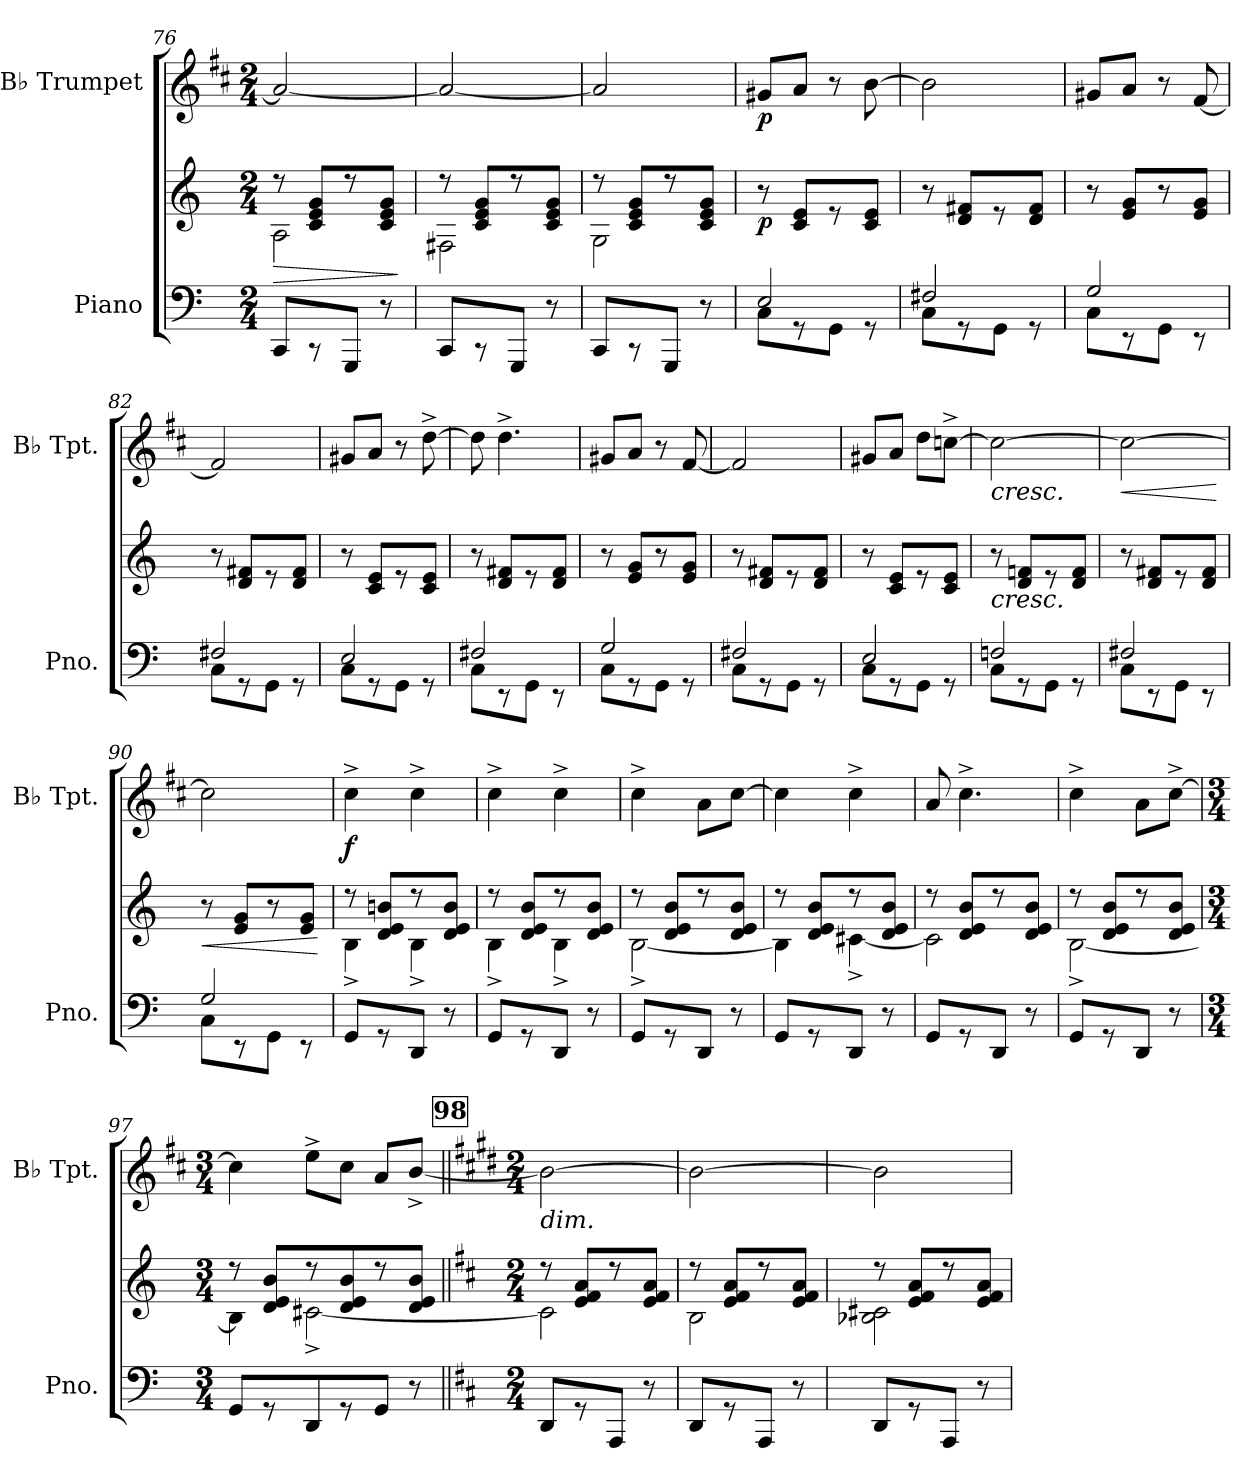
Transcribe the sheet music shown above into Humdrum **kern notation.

**kern	**kern	**dynam	**kern	**dynam
*part2	*part2	*part2	*part1	*part1
*staff3	*staff2	*staff2/3	*staff1	*staff1
*I"Piano	*	*	*I"B♭ Trumpet	*
*I'Pno.	*	*	*I'B♭ Tpt.	*
*clefF4	*clefG2	*	*clefG2	*
*	*	*	*ITrd1c2	*
*k[]	*k[]	*	*k[]	*
*M2/4	*M2/4	*	*M2/4	*
=76	=76	=76	=76	=76
!	!	!LO:HP:b	!	!
*	*^	*	*	*
8CC/L	8r	2A\	>	2g/_	.
8r	8c/ 8e/ 8g/L	.	.	.	.
8GGG/J	8r	.	.	.	.
8r	8c/ 8e/ 8g/J	.	.	.	.
*	*v	*v	*	*	*
.	.	]	.	.
=77	=77	=77	=77	=77
*	*^	*	*	*
8CC/L	8r	2F#X\	.	2g/_	.
8r	8c/ 8e/ 8g/L	.	.	.	.
8GGG/J	8r	.	.	.	.
8r	8c/ 8e/ 8g/J	.	.	.	.
=78	=78	=78	=78	=78	=78
8CC/L	8r	2G\	.	2g/]	.
8r	8c/ 8e/ 8g/L	.	.	.	.
8GGG/J	8r	.	.	.	.
8r	8c/ 8e/ 8g/J	.	.	.	.
*	*v	*v	*	*	*
!!LO:LB:g=z
=79	=79	=79	=79	=79
*^	*	*	*	*
!	!	!	!LO:DY:b	!	!LO:DY:b
2E/	8C\L	8r	p	8f#X/L	p
.	8r	8c/ 8e/L	.	8g/J	.
.	8GG\J	8r	.	8r	.
.	8r	8c/ 8e/J	.	[8a\	.
=80	=80	=80	=80	=80	=80
2F#X/	8C\L	8r	.	2a\]	.
.	8r	8d/ 8f#X/L	.	.	.
.	8GG\J	8r	.	.	.
.	8r	8d/ 8f#/J	.	.	.
=81	=81	=81	=81	=81	=81
2G/	8C\L	8r	.	8f#X/L	.
.	8r	8e/ 8g/L	.	8g/J	.
.	8GG\J	8r	.	8r	.
.	8r	8e/ 8g/J	.	[8e/	.
=82	=82	=82	=82	=82	=82
2F#X/	8C\L	8r	.	2e/]	.
.	8r	8d/ 8f#X/L	.	.	.
.	8GG\J	8r	.	.	.
.	8r	8d/ 8f#/J	.	.	.
=83	=83	=83	=83	=83	=83
2E/	8C\L	8r	.	8f#X/L	.
.	8r	8c/ 8e/L	.	8g/J	.
.	8GG\J	8r	.	8r	.
.	8r	8c/ 8e/J	.	[8cc^\	.
=84	=84	=84	=84	=84	=84
2F#X/	8C\L	8r	.	8cc\]	.
.	8r	8d/ 8f#X/L	.	4.cc^\	.
.	8GG\J	8r	.	.	.
.	8r	8d/ 8f#/J	.	.	.
!!LO:LB:g=z
=85	=85	=85	=85	=85	=85
2G/	8C\L	8r	.	8f#X/L	.
.	8r	8e/ 8g/L	.	8g/J	.
.	8GG\J	8r	.	8r	.
.	8r	8e/ 8g/J	.	[8e/	.
=86	=86	=86	=86	=86	=86
2F#X/	8C\L	8r	.	2e/]	.
.	8r	8d/ 8f#X/L	.	.	.
.	8GG\J	8r	.	.	.
.	8r	8d/ 8f#/J	.	.	.
=87	=87	=87	=87	=87	=87
2E/	8C\L	8r	.	8f#X/L	.
.	8r	8c/ 8e/L	.	8g/J	.
.	8GG\J	8r	.	8cc\L	.
.	8r	8c/ 8e/J	.	[8b-X^\J	.
=88	=88	=88	=88	=88	=88
!	!	!	!	!LO:TX:b:i:t=cresc.	!
!	!	!LO:TX:b:i:t=cresc.	!	!	!
2Fn/	8C\L	8r	.	2b-\_	.
.	8r	8d/ 8fn/L	.	.	.
.	8GG\J	8r	.	.	.
.	8r	8d/ 8f/J	.	.	.
=89	=89	=89	=89	=89	=89
!	!	!	!	!	!LO:HP:b
2F#X/	8C\L	8r	.	2b-\_	<
.	8r	8d/ 8f#X/L	.	.	.
.	8GG\J	8r	.	.	.
.	8r	8d/ 8f#/J	.	.	.
*v	*v	*	*	*	*
.	.	.	.	[
=90	=90	=90	=90	=90
*^	*	*	*	*
!	!	!	!LO:HP:b	!	!
2G/	8C\L	8r	<	2b-\]	.
.	8r	8e/ 8g/L	.	.	.
.	8GG\J	8r	.	.	.
.	8r	8e/ 8g/J	.	.	.
*v	*v	*	*	*	*
.	.	[	.	.
!!LO:LB:g=z
=91	=91	=91	=91	=91
*	*^	*	*	*
!	!	!	!	!	!LO:DY:b
8GG/L	8r	4B^\	.	4b^\	f
8r	8d/ 8e/ 8bn/L	.	.	.	.
8DD/J	8r	4B^\	.	4b^\	.
8r	8d/ 8e/ 8b/J	.	.	.	.
=92	=92	=92	=92	=92	=92
8GG/L	8r	4B^\	.	4b^\	.
8r	8d/ 8e/ 8b/L	.	.	.	.
8DD/J	8r	4B^\	.	4b^\	.
8r	8d/ 8e/ 8b/J	.	.	.	.
=93	=93	=93	=93	=93	=93
8GG/L	8r	[2B^\	.	4b^\	.
8r	8d/ 8e/ 8b/L	.	.	.	.
8DD/J	8r	.	.	8g\L	.
8r	8d/ 8e/ 8b/J	.	.	[8b\J	.
=94	=94	=94	=94	=94	=94
8GG/L	8r	4B\]	.	4b\]	.
8r	8d/ 8e/ 8b/L	.	.	.	.
8DD/J	8r	[4c#X^\	.	4b^\	.
8r	8d/ 8e/ 8b/J	.	.	.	.
=95	=95	=95	=95	=95	=95
8GG/L	8r	2c#\]	.	8g/	.
8r	8d/ 8e/ 8b/L	.	.	4.b^\	.
8DD/J	8r	.	.	.	.
8r	8d/ 8e/ 8b/J	.	.	.	.
!!LO:PB:g=z
=96	=96	=96	=96	=96	=96
8GG/L	8r	[2B^\	.	4b^\	.
8r	8d/ 8e/ 8b/L	.	.	.	.
8DD/J	8r	.	.	8g\L	.
8r	8d/ 8e/ 8b/J	.	.	[8b^\J	.
=97	=97	=97	=97	=97	=97
*M3/4	*M3/4	*	*	*M3/4	*
8GG/L	8r	4B\]	.	4b\]	.
8r	8d/ 8e/ 8b/L	.	.	.	.
8DD/	8r	[2c#X^\	.	8dd^\L	.
8r	8d/ 8e/ 8b/	.	.	8b\J	.
8GG/J	8r	.	.	8g/L	.
8r	8d/ 8e/ 8b/J	.	.	[8a^/J	.
!!LO:REH:place=s1:a:B:fs=14:t=98
=98||	=98||	=98||	=98||	=98||	=98||
*k[f#c#]	*k[f#c#]	*	*	*k[f#c#]	*
*M2/4	*M2/4	*	*	*M2/4	*
!	!	!	!	!LO:TX:b:i:t=dim.	!
8DD/L	8r	2c#\]	.	2a\_	.
8rGG	8e/ 8f#/ 8a/L	.	.	.	.
8AAA/J	8r	.	.	.	.
8r	8e/ 8f#/ 8a/J	.	.	.	.
=99	=99	=99	=99	=99	=99
8DD/L	8r	2B\	.	2a\_	.
8rGG	8e/ 8f#/ 8a/L	.	.	.	.
8AAA/J	8r	.	.	.	.
8r	8e/ 8f#/ 8a/J	.	.	.	.
=100	=100	=100	=100	=100	=100
8DD/L	8r	2B-X\ 2c#X\	.	2a\]	.
8rGG	8e/ 8f#/ 8a/L	.	.	.	.
8AAA/J	8r	.	.	.	.
8r	8e/ 8f#/ 8a/J	.	.	.	.
*	*v	*v	*	*	*
=	=	=	=	=
*-	*-	*-	*-	*-
